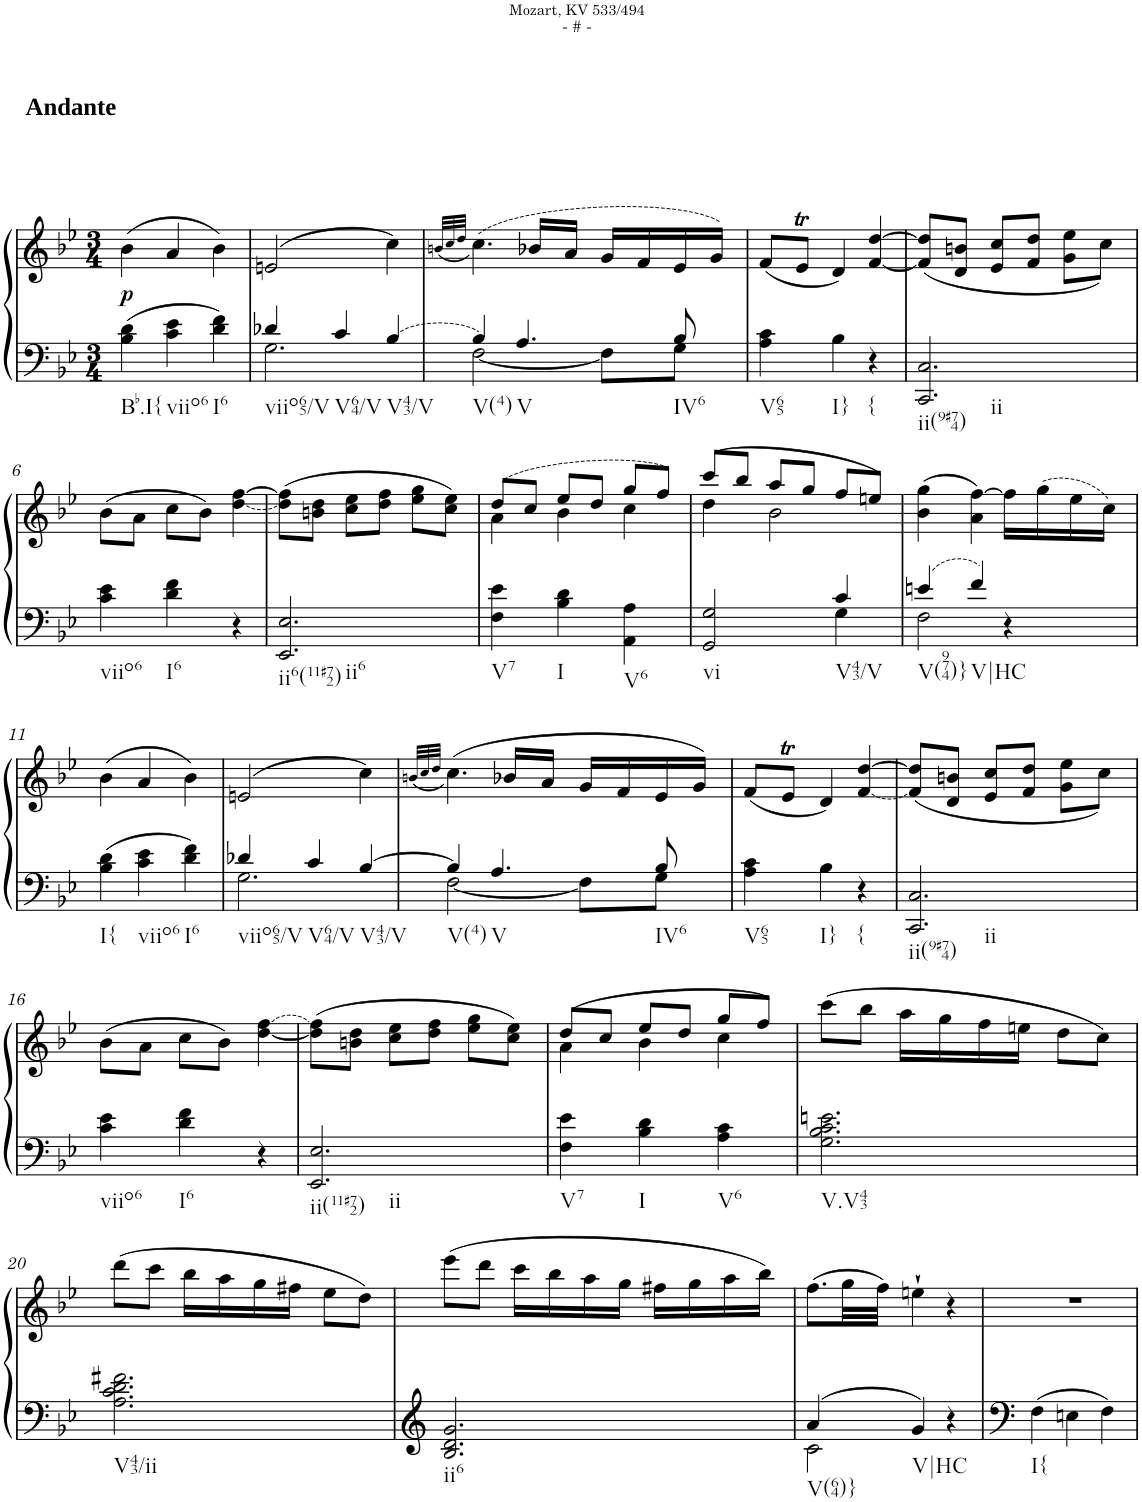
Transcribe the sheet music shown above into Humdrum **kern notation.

**kern	**kern	**dynam
*part1	*part1	*part1
*staff2	*staff1	*staff1/2
*I"unbenannt2	*	*
*clefF4	*clefG2	*
*k[b-e-]	*k[b-e-]	*
*M3/4	*M3/4	*
=1	=1	=1
!	!LO:TX:a:B:t=Andante	!
!LO:TX:b:t=Bb.I{	!	!
!	!	!LO:DY:b
4B-\ 4d\	(4b-\	p
!LO:TX:b:t=viio6	!	!
4c\ 4e-\	4a/	.
!LO:TX:b:t=I6	!	!
4d\ 4f\	4b-\)	.
=2	=2	=2
*^	*	*
!LO:TX:b:t=viio65/V	!	!	!
4d-X/	2.G\	(2en/	.
!LO:TX:b:t=V64/V	!	!	!
4c/	.	.	.
!LO:TX:b:t=V43/V	!	!	!
!LO:T:dash	!	!	!
[4B-/	.	4cc\)	.
=3	=3	=3	=3
.	.	(32qbn/LLL	.
.	.	32qcc/	.
.	.	32qdd/JJJ	.
!LO:TX:b:t=V(4)	!	!	!
4B-/]	[2F\	(4.cc\)	.
!LO:TX:b:t=V	!	!	!
4.A/	.	.	.
.	.	16b-X/LL	.
.	.	16a/JJ	.
.	8F\L]	16g/LL	.
.	.	16f/	.
!LO:TX:b:t=IV6	!	!	!
8B-/	8G\J	16e-/	.
.	.	16g/JJ)	.
*v	*v	*	*
=4	=4	=4
!LO:TX:b:t=V65	!	!
4A\ 4c\	(<8f/L	.
.	8e-T/J	.
!LO:TX:b:t=I}	!	!
4B-\	4d/)	.
!LO:TX:b:t={	!	!
4r	[4f/ [4dd/	.
=5	=5	=5
!LO:TX:b:t=ii(9#74)	!	!
!LO:TX:b:t=ii	!	!
2.CC/ 2.C/	(<8f/] 8dd/]L	.
.	8d/ 8bn/J	.
.	8e-/ 8cc/L	.
.	8f/ 8dd/J	.
.	8g\ 8ee-\L	.
.	8cc\J)	.
!!LO:LB:g=z
=6	=6	=6
!LO:TX:b:t=viio6	!	!
4c\ 4e-\	(8b-\L	.
.	8a\J	.
!LO:TX:b:t=I6	!	!
4d\ 4f\	8cc\L	.
.	8b-\J)	.
!	!LO:T:n=1:dash	!
4r	[4dd\ [4ff\	.
=7	=7	=7
!LO:TX:b:t=ii6(11#72)	!	!
!LO:TX:b:t=ii6	!	!
2.EE-/ 2.E-/	(8dd\] 8ff\]L	.
.	8bn\ 8dd\J	.
.	8cc\ 8ee-\L	.
.	8dd\ 8ff\J	.
.	8ee-\ 8gg\L	.
.	8cc\ 8ee-\J)	.
=8	=8	=8
*	*^	*
!LO:TX:b:t=V7	!	!	!
4F\ 4e-\	(8dd/L	4a\	.
.	8cc/J	.	.
!LO:TX:b:t=I	!	!	!
4B-\ 4d\	8ee-/L	4b-\	.
.	8dd/J	.	.
!LO:TX:b:t=V6	!	!	!
4AA\ 4A\	8gg/L	4cc\	.
.	8ff/J)	.	.
=9	=9	=9	=9
*^	*	*	*
!LO:TX:b:t=vi	!	!	!	!
2GG/ 2G/	2ryy	(8ccc/L	4dd\	.
.	.	8bb-/J	.	.
.	.	8aa/L	2b-\	.
.	.	8gg/J	.	.
!LO:TX:b:t=V43/V	!	!	!	!
4c/	4G\	8ff/L	.	.
.	.	8een/J)	.	.
*	*	*v	*v	*
=10	=10	=10	=10
!LO:TX:b:t=V(974)}	!	!	!
4en/	2F\	(4b-\ 4gg\	.
!LO:TX:b:t=V|HC	!	!	!
4f/	.	4a\ [4ff\)	.
4r	4ryy	16ff\LL]	.
.	.	(16gg\	.
.	.	16ee-\	.
.	.	16cc\JJ)	.
*v	*v	*	*
!!LO:LB:g=z
=11	=11	=11
!LO:TX:b:t=I{	!	!
4B-\ 4d\	(4b-\	.
!LO:TX:b:t=viio6	!	!
4c\ 4e-\	4a/	.
!LO:TX:b:t=I6	!	!
4d\ 4f\	4b-\)	.
=12	=12	=12
*^	*	*
!LO:TX:b:t=viio65/V	!	!	!
4d-X/	2.G\	(2en/	.
!LO:TX:b:t=V64/V	!	!	!
4c/	.	.	.
!LO:TX:b:t=V43/V	!	!	!
[4B-/	.	4cc\)	.
=13	=13	=13	=13
.	.	(32qbn/LLL	.
.	.	32qcc/	.
.	.	32qdd/JJJ	.
!LO:TX:b:t=V(4)	!	!	!
4B-/]	[2F\	(4.cc\)	.
!LO:TX:b:t=V	!	!	!
4.A/	.	.	.
.	.	16b-X/LL	.
.	.	16a/JJ	.
.	8F\L]	16g/LL	.
.	.	16f/	.
!LO:TX:b:t=IV6	!	!	!
8B-/	8G\J	16e-/	.
.	.	16g/JJ)	.
*v	*v	*	*
=14	=14	=14
!LO:TX:b:t=V65	!	!
4A\ 4c\	(<8f/L	.
.	8e-T/J	.
!LO:TX:b:t=I}	!	!
4B-\	4d/)	.
!LO:TX:b:t={	!	!
!	!LO:T:n=1:dash	!
4r	[4f/ [4dd/	.
=15	=15	=15
!LO:TX:b:t=ii(9#74)	!	!
!LO:TX:b:t=ii	!	!
2.CC/ 2.C/	(<8f/] 8dd/]L	.
.	8d/ 8bn/J	.
.	8e-/ 8cc/L	.
.	8f/ 8dd/J	.
.	8g\ 8ee-\L	.
.	8cc\J)	.
!!LO:LB:g=z
=16	=16	=16
!LO:TX:b:t=viio6	!	!
4c\ 4e-\	(8b-\L	.
.	8a\J	.
!LO:TX:b:t=I6	!	!
4d\ 4f\	8cc\L	.
.	8b-\J)	.
!	!LO:T:n=2:dash	!
4r	[4dd\ [4ff\	.
=17	=17	=17
!LO:TX:b:t=ii(11#72)	!	!
!LO:TX:b:t=ii	!	!
2.EE-/ 2.E-/	(8dd\] 8ff\]L	.
.	8bn\ 8dd\J	.
.	8cc\ 8ee-\L	.
.	8dd\ 8ff\J	.
.	8ee-\ 8gg\L	.
.	8cc\ 8ee-\J)	.
=18	=18	=18
*	*^	*
!LO:TX:b:t=V7	!	!	!
4F\ 4e-\	(8dd/L	4a\	.
.	8cc/J	.	.
!LO:TX:b:t=I	!	!	!
4B-\ 4d\	8ee-/L	4b-\	.
.	8dd/J	.	.
!LO:TX:b:t=V6	!	!	!
4A\ 4c\	8gg/L	4cc\	.
.	8ff/J)	.	.
*	*v	*v	*
=19	=19	=19
!LO:TX:b:t=V.V43	!	!
2.G\ 2.B-\ 2.c\ 2.en\	(8ccc\L	.
.	8bb-\J	.
.	16aa\LL	.
.	16gg\	.
.	16ff\	.
.	16een\JJ	.
.	8dd\L	.
.	8cc\J)	.
!!LO:LB:g=z
=20	=20	=20
!LO:TX:b:t=V43/ii	!	!
2.A\ 2.c\ 2.d\ 2.f#X\	(8ddd\L	.
.	8ccc\J	.
.	16bb-\LL	.
.	16aa\	.
.	16gg\	.
.	16ff#X\JJ	.
.	8ee-\L	.
.	8dd\J)	.
=21	=21	=21
!LO:TX:b:t=ii6	!	!
2.B-/ 2.d/ 2.g/	(8eee-\L	.
.	8ddd\J	.
.	16ccc\LL	.
.	16bb-\	.
.	16aa\	.
.	16gg\JJ	.
.	16ff#X\LL	.
.	16gg\	.
.	16aa\	.
.	16bb-\JJ)	.
=22	=22	=22
*^	*	*
!LO:TX:b:t=V(64)}	!	!	!
4a/	2c\	(8.ff\L	.
.	.	32gg\LL	.
.	.	32ff\JJJ)	.
!LO:TX:b:t=V|HC	!	!	!
4g/	.	4een`\	.
4r	4ryy	4r	.
=23	=23	=23	=23
!LO:TX:b:t=I{	!	!	!
*v	*v	*	*
4F\	2.r	.
4En\	.	.
4F\	.	.
=	=	=
*-	*-	*-
